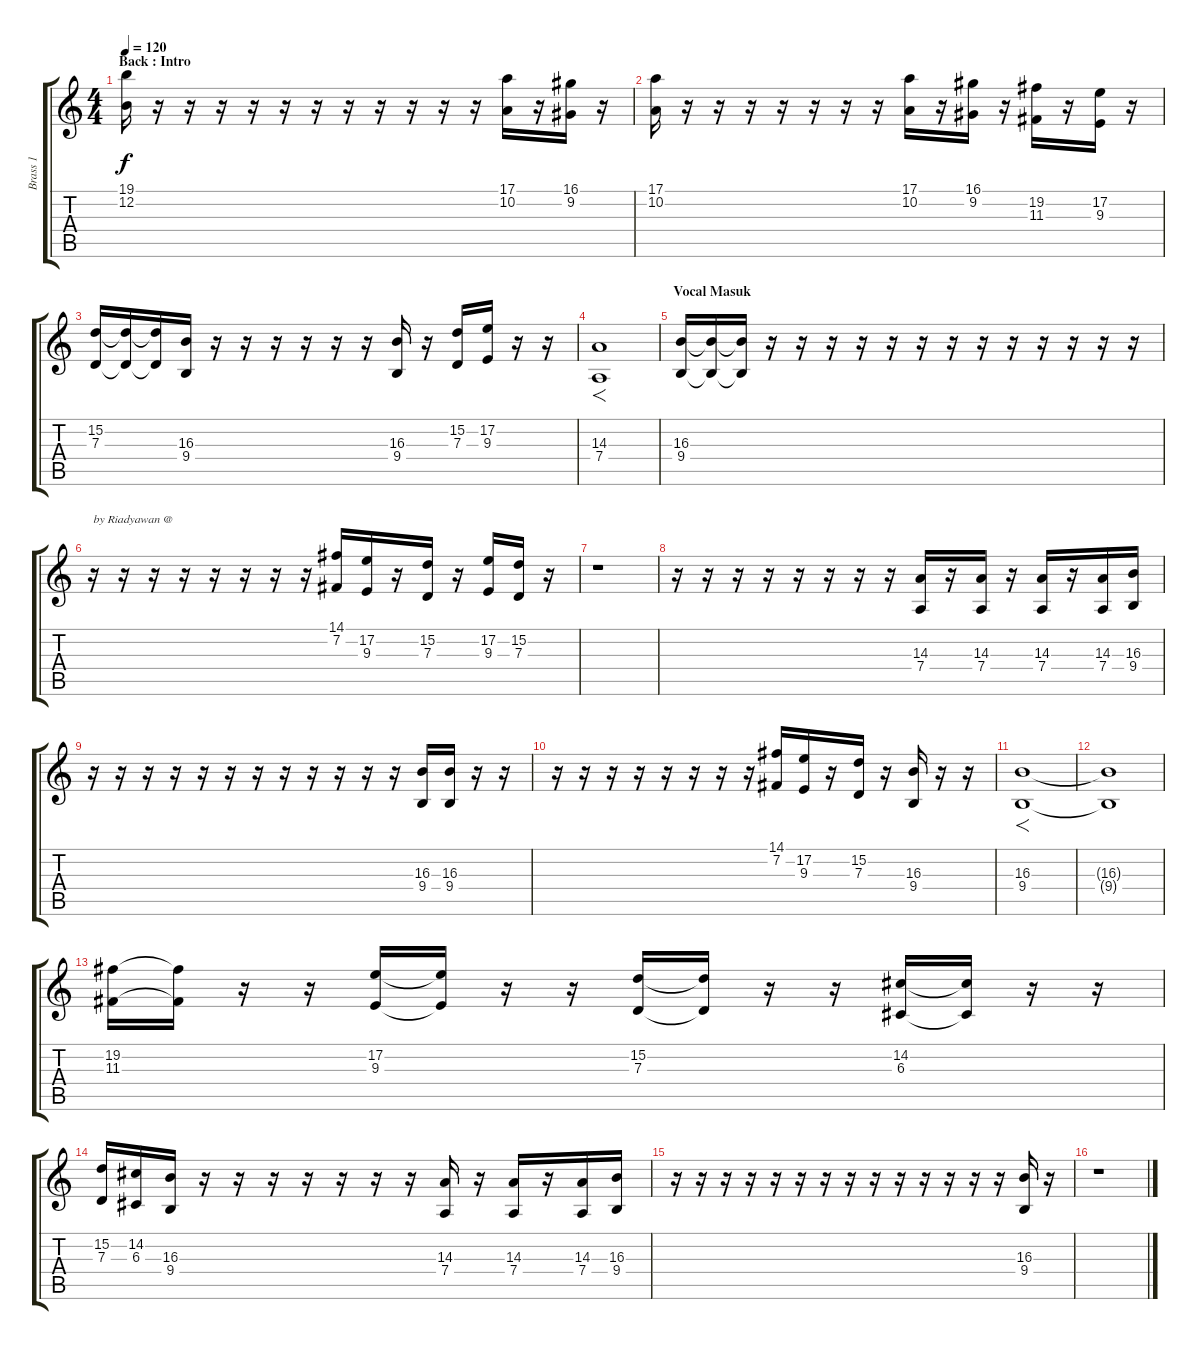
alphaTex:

\track ("Brass 1" "Brass 1") {instrument brasssection}
\staff {score tabs}
\tuning (E4 B3 G3 D3 A2 E2) {hide}
\ts (4 4)
\section ("" "Back : Intro")
\tempo 120
\clef g2
\ks c
(19.1 12.2).16{dy f} r.16 r.16 r.16 r.16 r.16 r.16 r.16 r.16 r.16 r.16 r.16 (17.1 10.2).16 r.16 (16.1 9.2).16 r.16 |
(17.1 10.2).16 r.16 r.16 r.16 r.16 r.16 r.16 r.16 (17.1 10.2).16 r.16 (16.1 9.2).16 r.16 (19.2 11.3).16 r.16 (17.2 9.3).16 r.16 |
(15.2 7.3).16 (15.2{t} 7.3{t}).16 (15.2{t} 7.3{t}).16 (16.3 9.4).16 r.16 r.16 r.16 r.16 r.16 r.16 (16.3 9.4).16 r.16 (15.2 7.3).16 (17.2 9.3).16 r.16 r.16 |
(14.3 7.4).1{f} |
\section ("" "Vocal Masuk")
(16.3 9.4).16 (16.3{t} 9.4{t}).16 (16.3{t} 9.4{t}).16 r.16 r.16 r.16 r.16 r.16 r.16 r.16 r.16 r.16 r.16 r.16 r.16 r.16 |
r.16{txt "by Riadyawan @"} r.16 r.16 r.16 r.16 r.16 r.16 r.16 (14.1 7.2).16 (17.2 9.3).16 r.16 (15.2 7.3).16 r.16 (17.2 9.3).16 (15.2 7.3).16 r.16 |
r.1 |
r.16 r.16 r.16 r.16 r.16 r.16 r.16 r.16 (14.3 7.4).16 r.16 (14.3 7.4).16 r.16 (14.3 7.4).16 r.16 (14.3 7.4).16 (16.3 9.4).16 |
r.16 r.16 r.16 r.16 r.16 r.16 r.16 r.16 r.16 r.16 r.16 r.16 (16.3 9.4).16 (16.3 9.4).16 r.16 r.16 |
r.16 r.16 r.16 r.16 r.16 r.16 r.16 r.16 (14.1 7.2).16 (17.2 9.3).16 r.16 (15.2 7.3).16 r.16 (16.3 9.4).16 r.16 r.16 |
(16.3 9.4).1{f} |
(16.3{t} 9.4{t}).1 |
(19.2 11.3).16 (19.2{t} 11.3{t}).16 r.16 r.16 (17.2 9.3).16 (17.2{t} 9.3{t}).16 r.16 r.16 (15.2 7.3).16 (15.2{t} 7.3{t}).16 r.16 r.16 (14.2 6.3).16 (14.2{t} 6.3{t}).16 r.16 r.16 |
(15.2 7.3).16 (14.2 6.3).16 (16.3 9.4).16 r.16 r.16 r.16 r.16 r.16 r.16 r.16 (14.3 7.4).16 r.16 (14.3 7.4).16 r.16 (14.3 7.4).16 (16.3 9.4).16 |
r.16 r.16 r.16 r.16 r.16 r.16 r.16 r.16 r.16 r.16 r.16 r.16 r.16 r.16 (16.3 9.4).16 r.16 |
r.1
